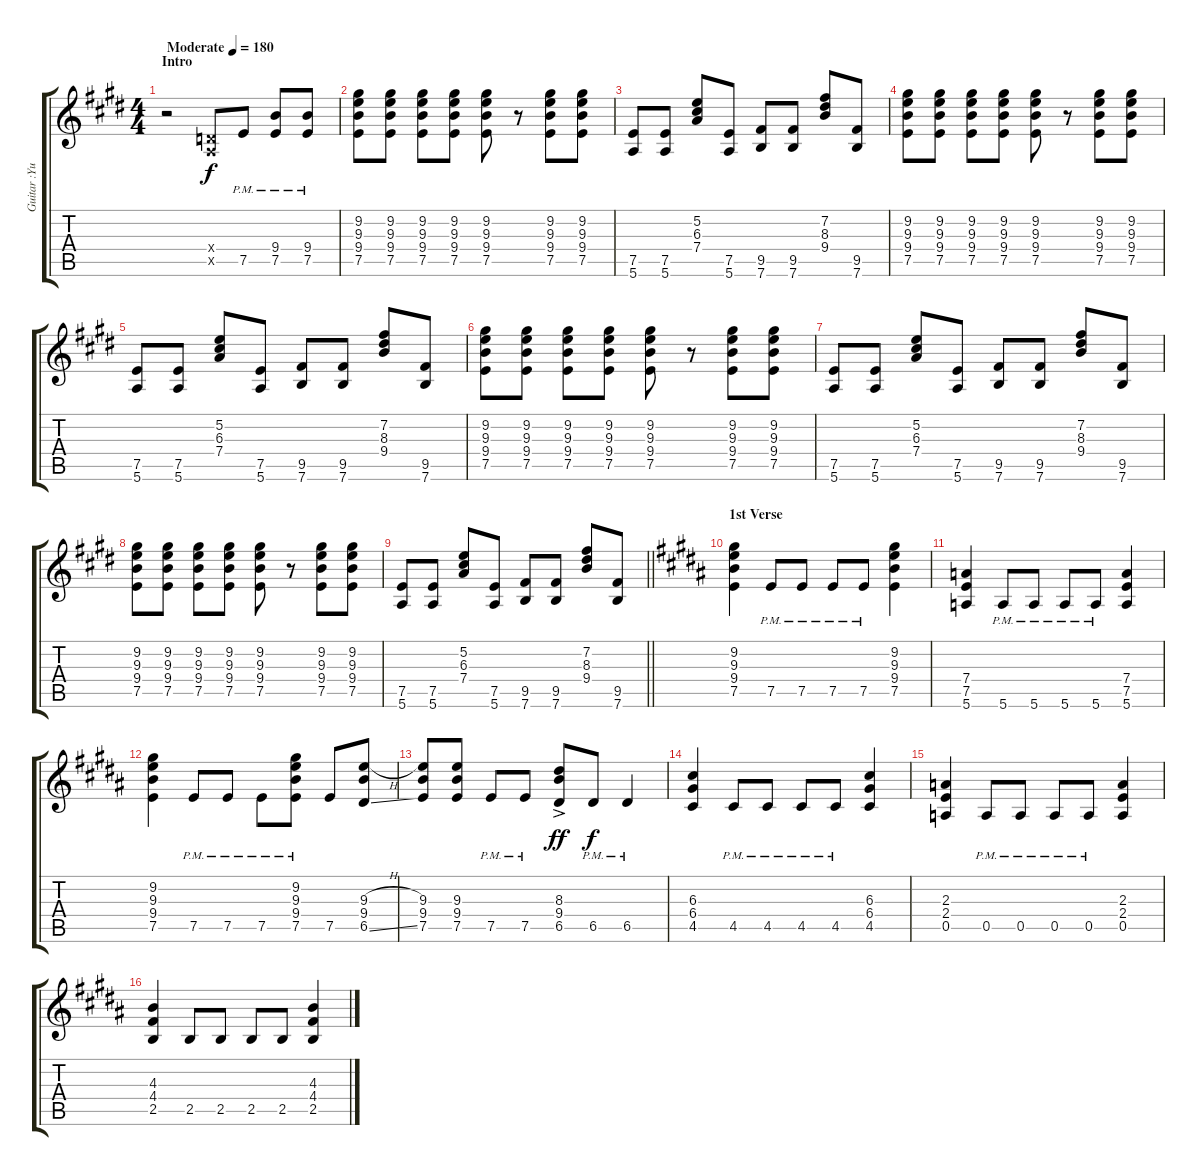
\track ("Guitar :Yui" "Guitar :Yu") {instrument distortionguitar}
\staff {score tabs}
\tuning (E4 B3 G3 D3 A2 E2) {hide}
\ts (4 4)
\section ("" "Intro")
\tempo (180 "Moderate")
\clef g2
\ks e
r.2{dy f instrument distortionguitar} (0.4{x} 0.5{x}).8 7.5{pm}.8 (9.4 7.5{pm}).8 (9.4 7.5{pm}).8 |
(9.2 9.3 9.4 7.5).8 (9.2 9.3 9.4 7.5).8 (9.2 9.3 9.4 7.5).8 (9.2 9.3 9.4 7.5).8 (9.2 9.3 9.4 7.5).8 r.8 (9.2 9.3 9.4 7.5).8 (9.2 9.3 9.4 7.5).8 |
(7.5 5.6).8 (7.5 5.6).8 (5.2 6.3 7.4).8 (7.5 5.6).8 (9.5 7.6).8 (9.5 7.6).8 (7.2 8.3 9.4).8 (9.5 7.6).8 |
(9.2 9.3 9.4 7.5).8 (9.2 9.3 9.4 7.5).8 (9.2 9.3 9.4 7.5).8 (9.2 9.3 9.4 7.5).8 (9.2 9.3 9.4 7.5).8 r.8 (9.2 9.3 9.4 7.5).8 (9.2 9.3 9.4 7.5).8 |
(7.5 5.6).8 (7.5 5.6).8 (5.2 6.3 7.4).8 (7.5 5.6).8 (9.5 7.6).8 (9.5 7.6).8 (7.2 8.3 9.4).8 (9.5 7.6).8 |
(9.2 9.3 9.4 7.5).8 (9.2 9.3 9.4 7.5).8 (9.2 9.3 9.4 7.5).8 (9.2 9.3 9.4 7.5).8 (9.2 9.3 9.4 7.5).8 r.8 (9.2 9.3 9.4 7.5).8 (9.2 9.3 9.4 7.5).8 |
(7.5 5.6).8 (7.5 5.6).8 (5.2 6.3 7.4).8 (7.5 5.6).8 (9.5 7.6).8 (9.5 7.6).8 (7.2 8.3 9.4).8 (9.5 7.6).8 |
(9.2 9.3 9.4 7.5).8 (9.2 9.3 9.4 7.5).8 (9.2 9.3 9.4 7.5).8 (9.2 9.3 9.4 7.5).8 (9.2 9.3 9.4 7.5).8 r.8 (9.2 9.3 9.4 7.5).8 (9.2 9.3 9.4 7.5).8 |
\barLineRight lightlight
(7.5 5.6).8 (7.5 5.6).8 (5.2 6.3 7.4).8 (7.5 5.6).8 (9.5 7.6).8 (9.5 7.6).8 (7.2 8.3 9.4).8 (9.5 7.6).8 |
\section ("" "1st Verse")
\ks b
(9.2 9.3 9.4 7.5).4 7.5{pm}.8 7.5{pm}.8 7.5{pm}.8 7.5{pm}.8 (9.2 9.3 9.4 7.5).4 |
(7.4 7.5 5.6).4 5.6{pm}.8 5.6{pm}.8 5.6{pm}.8 5.6{pm}.8 (7.4 7.5 5.6).4 |
(9.2 9.3 9.4 7.5).4 7.5{pm}.8 7.5{pm}.8 7.5{pm}.8 (9.2 9.3 9.4 7.5{pm}).8 7.5.8 (9.3{h} 9.4 6.5{ss}).8 |
(9.3 9.4 7.5).8 (9.3 9.4 7.5).8 7.5{pm}.8 7.5{pm}.8 (8.3{ac} 9.4{ac} 6.5{ac}).8{dy ff} 6.5{pm}.8{dy f} 6.5{pm}.4 |
(6.3 6.4 4.5).4 4.5{pm}.8 4.5{pm}.8 4.5{pm}.8 4.5{pm}.8 (6.3 6.4 4.5).4 |
(2.3 2.4 0.5).4 0.5{pm}.8 0.5{pm}.8 0.5{pm}.8 0.5{pm}.8 (2.3 2.4 0.5).4 |
(4.3 4.4 2.5).4 2.5.8 2.5.8 2.5.8 2.5.8 (4.3 4.4 2.5).4
